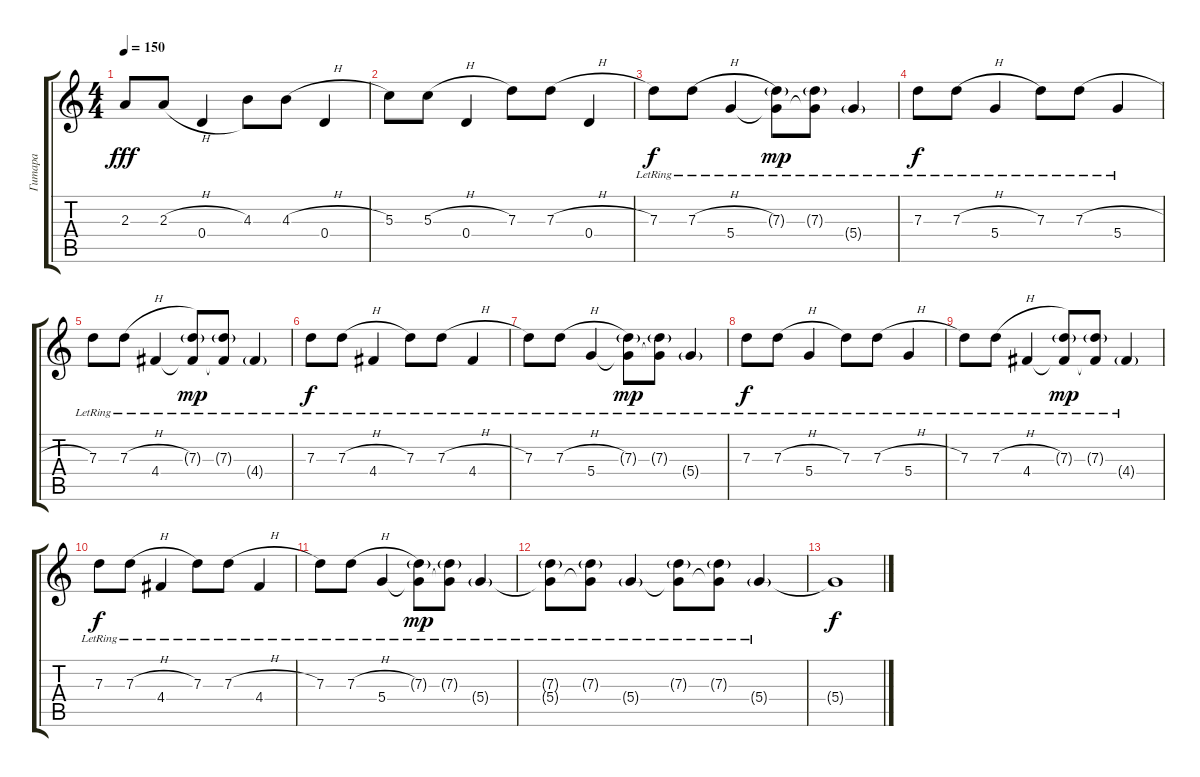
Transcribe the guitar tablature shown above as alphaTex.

\track ("Гитара" "Гитара") {instrument acousticguitarsteel}
\staff {score tabs}
\tuning (E4 B3 G3 D3 A2 E2) {hide}
\ts (4 4)
\tempo 150
\clef g2
\ks c
2.3.8{dy fff} 2.3{h}.8 0.4.4 4.3.8 4.3{h}.8 0.4.4 |
5.3.8 5.3{h}.8 0.4.4 7.3.8 7.3{h}.8 0.4.4 |
7.3{lr}.8{dy f instrument acousticguitarsteel} 7.3{h lr}.8 5.4{lr}.4 (7.3{g lr} 5.4{t}).8{dy mp} (7.3{g lr} 5.4{t}).8 5.4{g lr}.4 |
7.3{lr}.8{dy f} 7.3{h lr}.8 5.4{lr}.4 7.3{lr}.8 7.3{h lr}.8 5.4{lr}.4 |
7.3{lr}.8 7.3{h lr}.8 4.4{lr}.4 (7.3{g lr} 4.4{t}).8{dy mp} (7.3{g lr} 4.4{t}).8 4.4{g lr}.4 |
7.3{lr}.8{dy f} 7.3{h lr}.8 4.4{lr}.4 7.3{lr}.8 7.3{h lr}.8 4.4{lr}.4 |
7.3{lr}.8{instrument acousticguitarsteel} 7.3{h lr}.8 5.4{lr}.4 (7.3{g lr} 5.4{t}).8{dy mp} (7.3{g lr} 5.4{t}).8 5.4{g lr}.4 |
7.3{lr}.8{dy f} 7.3{h lr}.8 5.4{lr}.4 7.3{lr}.8 7.3{h lr}.8 5.4{lr}.4 |
7.3{lr}.8 7.3{h lr}.8 4.4{lr}.4 (7.3{g lr} 4.4{t}).8{dy mp} (7.3{g lr} 4.4{t}).8 4.4{g lr}.4 |
7.3{lr}.8{dy f} 7.3{h lr}.8 4.4{lr}.4 7.3{lr}.8 7.3{h lr}.8 4.4{lr}.4 |
7.3{lr}.8 7.3{h lr}.8 5.4{lr}.4 (7.3{g lr} 5.4{t}).8{dy mp} (7.3{g lr} 5.4{t}).8 5.4{g lr}.4 |
(7.3{g lr} 5.4{t}).8 (7.3{g lr} 5.4{t}).8 5.4{g lr}.4 (7.3{g lr} 5.4{t}).8 (7.3{g lr} 5.4{t}).8 5.4{g lr}.4 |
5.4{t}.1{dy f}
